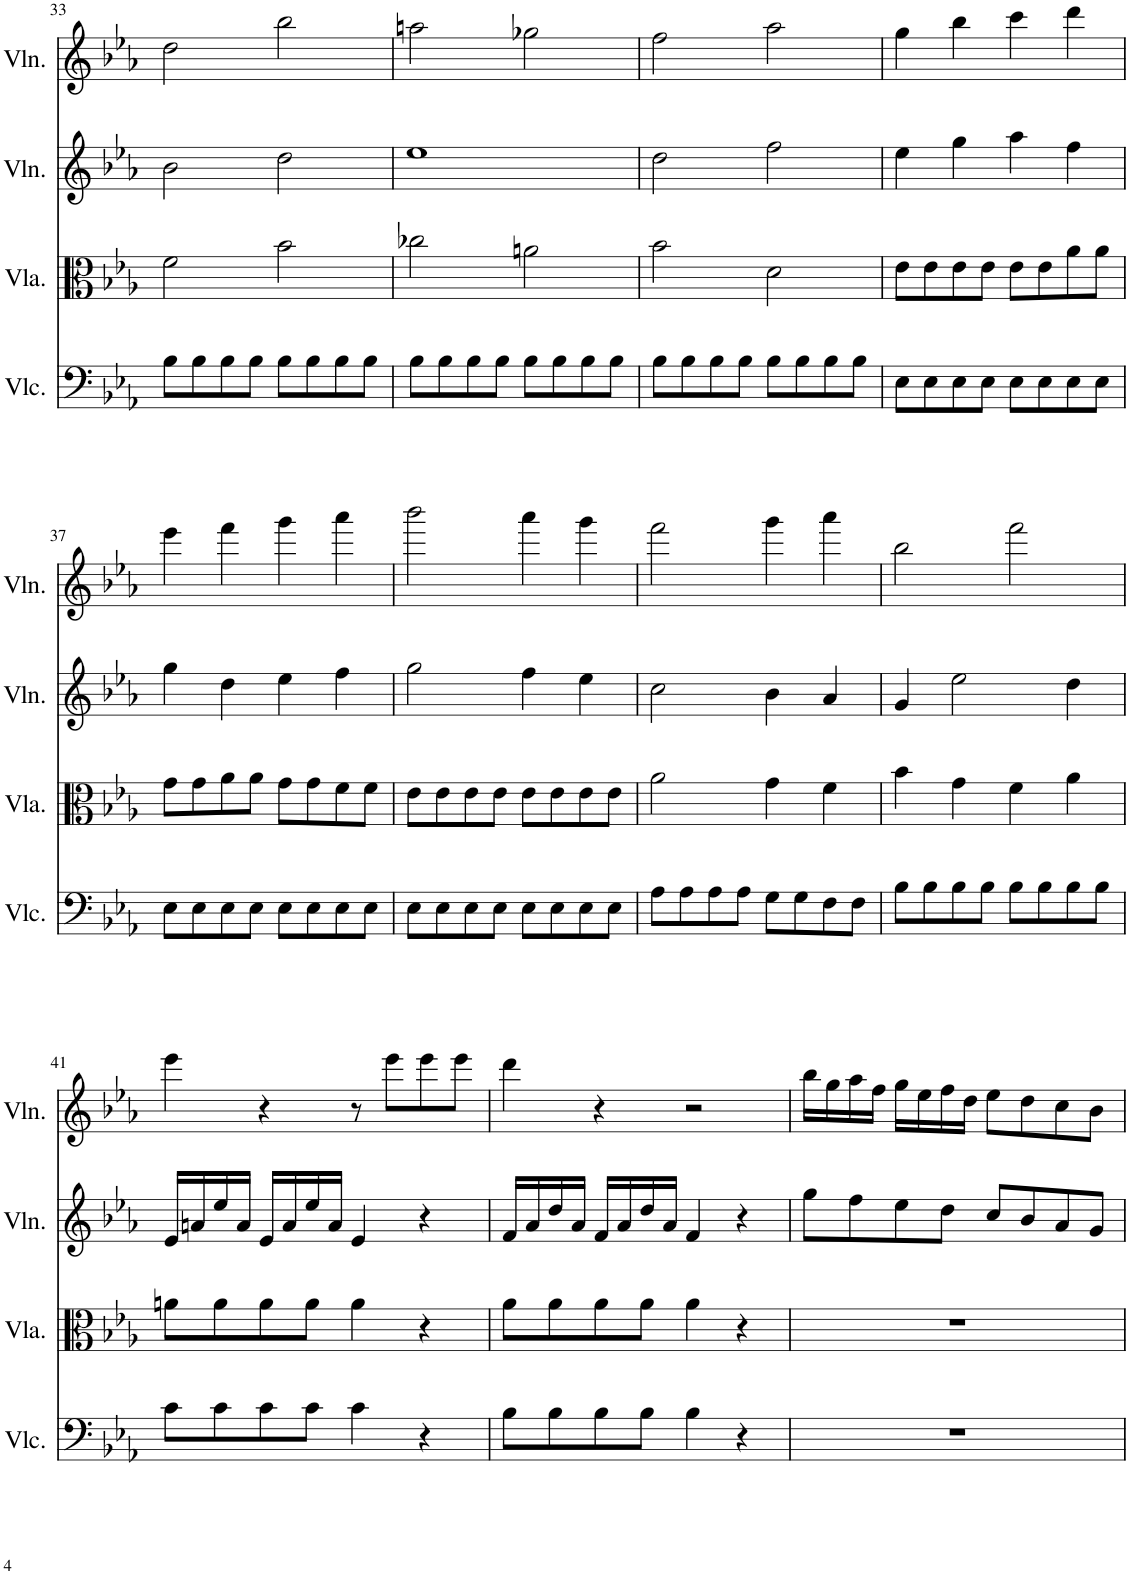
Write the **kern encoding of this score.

**kern	**kern	**kern	**kern
*part4	*part3	*part2	*part1
*staff4	*staff3	*staff2	*staff1
*I"Violoncello	*I"Viola	*I"Violin	*I"Violin
*I'Vlc.	*I'Vla.	*I'Vln.	*I'Vln.
!!LO:PB:g=z
*clefF4	*clefC3	*clefG2	*clefG2
*k[b-e-a-]	*k[b-e-a-]	*k[b-e-a-]	*k[b-e-a-]
*M4/4	*M4/4	*M4/4	*M4/4
*met(c)	*met(c)	*met(c)	*met(c)
=33	=33	=33	=33
8B-\L	2f\	2b-\	2dd\
8B-\	.	.	.
8B-\	.	.	.
8B-\J	.	.	.
8B-\L	2b-\	2dd\	2bb-\
8B-\	.	.	.
8B-\	.	.	.
8B-\J	.	.	.
=34	=34	=34	=34
8B-\L	2cc-X\	1ee-	2aan\
8B-\	.	.	.
8B-\	.	.	.
8B-\J	.	.	.
8B-\L	2an\	.	2gg-X\
8B-\	.	.	.
8B-\	.	.	.
8B-\J	.	.	.
=35	=35	=35	=35
8B-\L	2b-\	2dd\	2ff\
8B-\	.	.	.
8B-\	.	.	.
8B-\J	.	.	.
8B-\L	2d\	2ff\	2aa-\
8B-\	.	.	.
8B-\	.	.	.
8B-\J	.	.	.
=36	=36	=36	=36
8E-\L	8e-\L	4ee-\	4gg\
8E-\	8e-\	.	.
8E-\	8e-\	4gg\	4bb-\
8E-\J	8e-\J	.	.
8E-\L	8e-\L	4aa-\	4ccc\
8E-\	8e-\	.	.
8E-\	8a-\	4ff\	4ddd\
8E-\J	8a-\J	.	.
!!LO:LB:g=z
=37	=37	=37	=37
8E-\L	8g\L	4gg\	4eee-\
8E-\	8g\	.	.
8E-\	8a-\	4dd\	4fff\
8E-\J	8a-\J	.	.
8E-\L	8g\L	4ee-\	4ggg\
8E-\	8g\	.	.
8E-\	8f\	4ff\	4aaa-\
8E-\J	8f\J	.	.
=38	=38	=38	=38
8E-\L	8e-\L	2gg\	2bbb-\
8E-\	8e-\	.	.
8E-\	8e-\	.	.
8E-\J	8e-\J	.	.
8E-\L	8e-\L	4ff\	4aaa-\
8E-\	8e-\	.	.
8E-\	8e-\	4ee-\	4ggg\
8E-\J	8e-\J	.	.
=39	=39	=39	=39
8A-\L	2a-\	2cc\	2fff\
8A-\	.	.	.
8A-\	.	.	.
8A-\J	.	.	.
8G\L	4g\	4b-\	4ggg\
8G\	.	.	.
8F\	4f\	4a-/	4aaa-\
8F\J	.	.	.
=40	=40	=40	=40
8B-\L	4b-\	4g/	2bb-\
8B-\	.	.	.
8B-\	4g\	2ee-\	.
8B-\J	.	.	.
8B-\L	4f\	.	2fff\
8B-\	.	.	.
8B-\	4a-\	4dd\	.
8B-\J	.	.	.
!!LO:LB:g=z
=41	=41	=41	=41
8c\L	8an\L	16e-/LL	4eee-\
.	.	16an/	.
8c\	8a\	16ee-/	.
.	.	16a/JJ	.
8c\	8a\	16e-/LL	4r
.	.	16a/	.
8c\J	8a\J	16ee-/	.
.	.	16a/JJ	.
4c\	4a\	4e-/	8r
.	.	.	8eee-\L
4r	4r	4r	8eee-\
.	.	.	8eee-\J
=42	=42	=42	=42
8B-\L	8a-\L	16f/LL	4ddd\
.	.	16a-/	.
8B-\	8a-\	16dd/	.
.	.	16a-/JJ	.
8B-\	8a-\	16f/LL	4r
.	.	16a-/	.
8B-\J	8a-\J	16dd/	.
.	.	16a-/JJ	.
4B-\	4a-\	4f/	2r
4r	4r	4r	.
=43	=43	=43	=43
1r	1r	8gg\L	16bb-\LL
.	.	.	16gg\
.	.	8ff\	16aa-\
.	.	.	16ff\JJ
.	.	8ee-\	16gg\LL
.	.	.	16ee-\
.	.	8dd\J	16ff\
.	.	.	16dd\JJ
.	.	8cc/L	8ee-\L
.	.	8b-/	8dd\
.	.	8a-/	8cc\
.	.	8g/J	8b-\J
=	=	=	=
*-	*-	*-	*-
